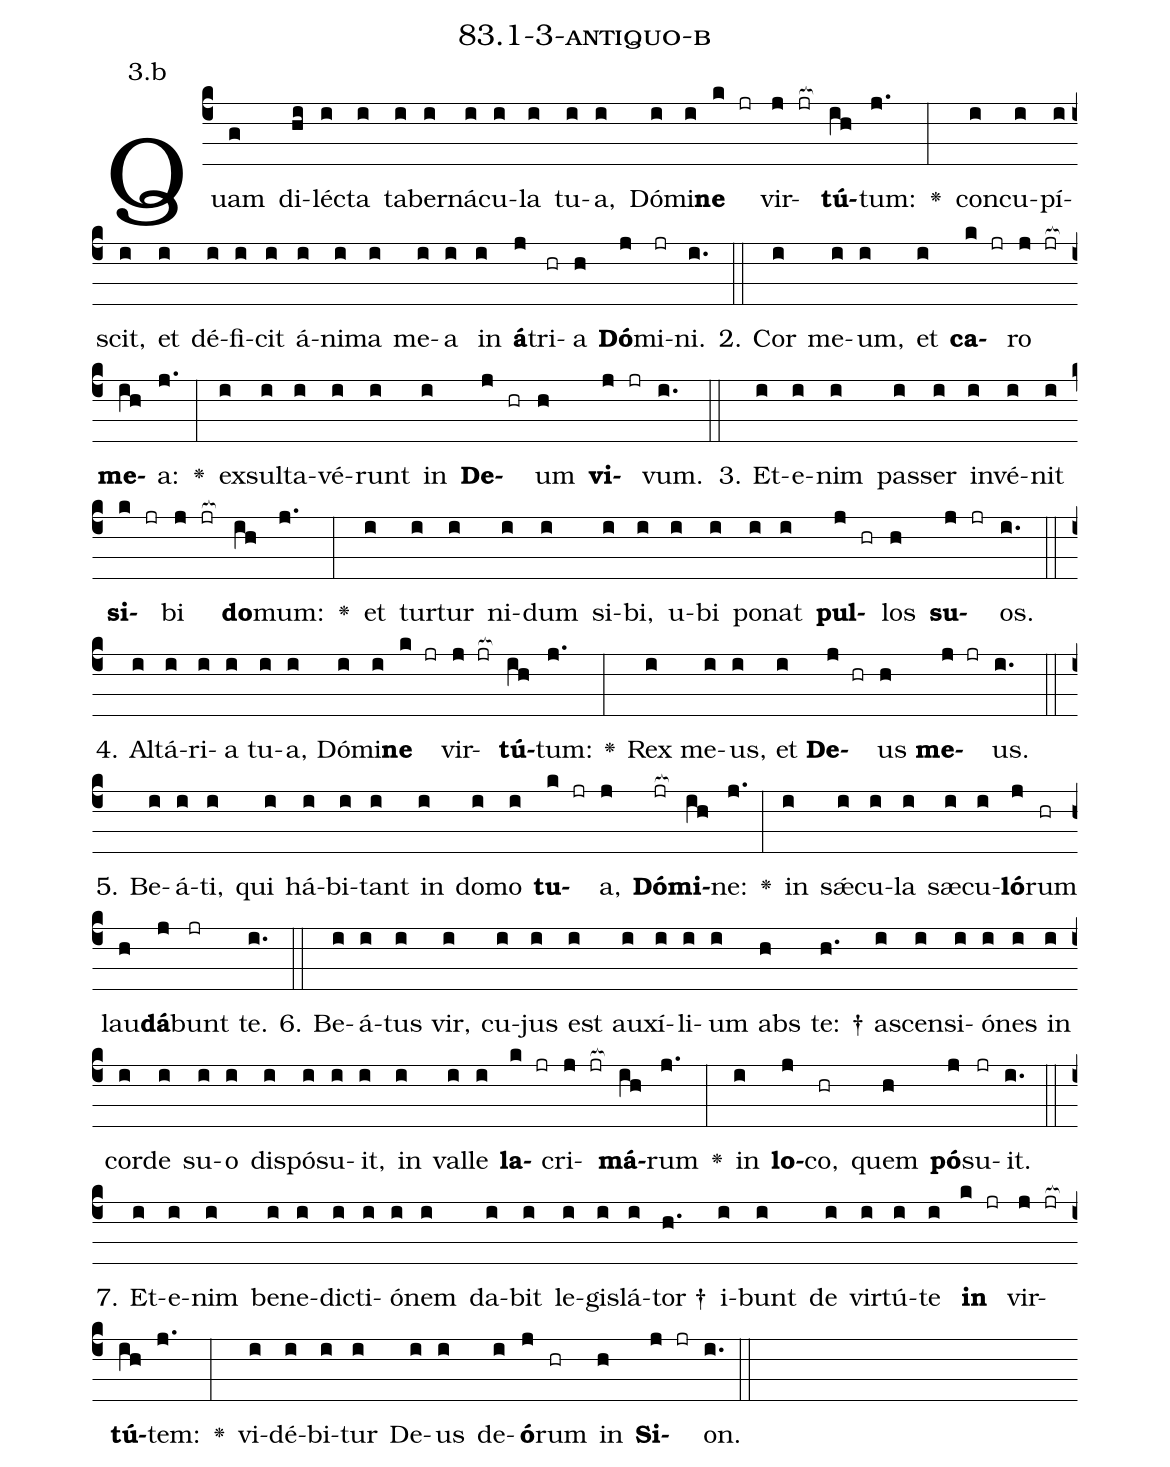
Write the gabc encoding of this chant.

name: 83.1-3-antiquo-b;
annotation: 3.b;
%%
(c4)Quam(g) di(hi)léc(i)ta(i) ta(i)ber(i)ná(i)cu(i)la(i) tu(i)a,(i) Dó(i)mi(i)<b>ne</b>(k jr) vir(j jr[ocb:1{])<b>tú</b>(ih[ocb:0}])tum:(j.) <v>\greheightstar</v>(:) con(i)cu(i)pí(i)scit,(i) et(i) dé(i)fi(i)cit(i) á(i)ni(i)ma(i) me(i)a(i) in(i) <b>á</b>(j)tri(hr)a(h) <b>Dó</b>(j)mi(jr)ni.(i.) (::)
2. Cor(i) me(i)um,(i) et(i) <b>ca</b>(k jr)ro(j jr[ocb:1{]) <b>me</b>(ih[ocb:0}])a:(j.) <v>\greheightstar</v>(:) ex(i)sul(i)ta(i)vé(i)runt(i) in(i) <b>De</b>(j hr)um(h) <b>vi</b>(j jr)vum.(i.) (::)
3. Et(i)e(i)nim(i) pas(i)ser(i) in(i)vé(i)nit(i) <b>si</b>(k jr)bi(j jr[ocb:1{]) <b>do</b>(ih[ocb:0}])mum:(j.) <v>\greheightstar</v>(:) et(i) tur(i)tur(i) ni(i)dum(i) si(i)bi,(i) u(i)bi(i) po(i)nat(i) <b>pul</b>(j hr)los(h) <b>su</b>(j jr)os.(i.) (::)
4. Al(i)tá(i)ri(i)a(i) tu(i)a,(i) Dó(i)mi(i)<b>ne</b>(k jr) vir(j jr[ocb:1{])<b>tú</b>(ih[ocb:0}])tum:(j.) <v>\greheightstar</v>(:) Rex(i) me(i)us,(i) et(i) <b>De</b>(j hr)us(h) <b>me</b>(j jr)us.(i.) (::)
5. Be(i)á(i)ti,(i) qui(i) há(i)bi(i)tant(i) in(i) do(i)mo(i) <b>tu</b>(k jr)a,(j) <b>Dó</b>(jr[ocb:1{])<b>mi</b>(ih[ocb:0}])ne:(j.) <v>\greheightstar</v>(:) in(i) sǽ(i)cu(i)la(i) sæ(i)cu(i)<b>ló</b>(j)rum(hr) lau(h)<b>dá</b>(j)bunt(jr) te.(i.) (::)
6. Be(i)á(i)tus(i) vir,(i) cu(i)jus(i) est(i) au(i)xí(i)li(i)um(i) abs(h) te: †(h.) a(i)scen(i)si(i)ó(i)nes(i) in(i) cor(i)de(i) su(i)o(i) dis(i)pó(i)su(i)it,(i) in(i) val(i)le(i) <b>la</b>(k jr)cri(j jr[ocb:1{])<b>má</b>(ih[ocb:0}])rum(j.) <v>\greheightstar</v>(:) in(i) <b>lo</b>(j)co,(hr) quem(h) <b>pó</b>(j)su(jr)it.(i.) (::)
7. Et(i)e(i)nim(i) be(i)ne(i)dic(i)ti(i)ó(i)nem(i) da(i)bit(i) le(i)gis(i)lá(i)tor †(h.) i(i)bunt(i) de(i) vir(i)tú(i)te(i) <b>in</b>(k jr) vir(j jr[ocb:1{])<b>tú</b>(ih[ocb:0}])tem:(j.) <v>\greheightstar</v>(:) vi(i)dé(i)bi(i)tur(i) De(i)us(i) de(i)<b>ó</b>(j)rum(hr) in(h) <b>Si</b>(j jr)on.(i.) (::)
